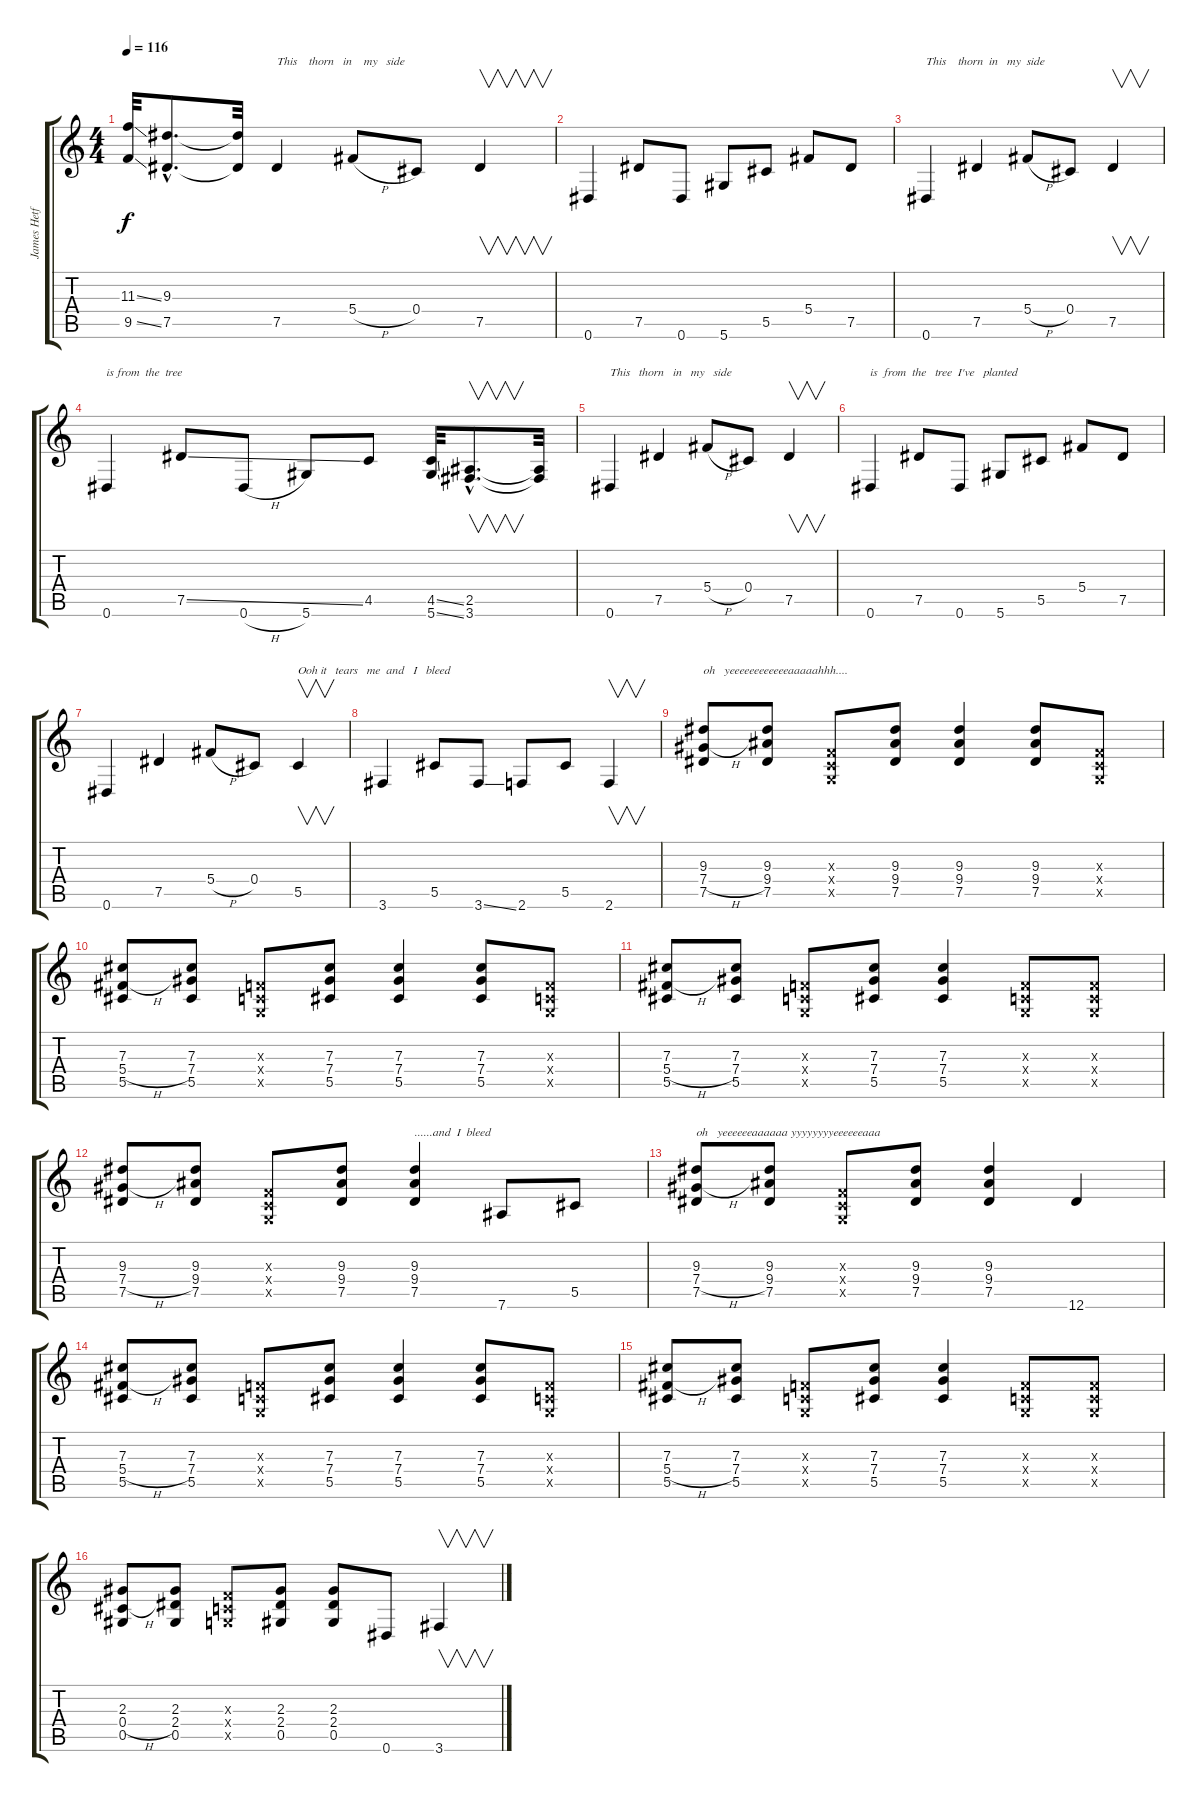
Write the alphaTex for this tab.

\track ("James Hetfield" "James Hetf") {instrument electricguitarclean}
\staff {score tabs}
\tuning (Eb4 Bb3 Gb3 Db3 Ab2 Eb2) {hide}
\ts (4 4)
\tempo 116
\clef g2
\ks c
(11.3{ss} 9.5{ss}).32{dy f} (9.3{hac} 7.5{hac}).8{d} (9.3{t} 7.5{t}).32 7.5.4{txt "This    thorn   in    my   side"} 5.4{h}.8 0.4.8 7.5.4{v} |
0.6.4 7.5.8 0.6.8 5.6.8 5.5.8 5.4.8 7.5.8 |
0.6.4{txt "This    thorn  in   my  side"} 7.5.4 5.4{h}.8 0.4.8 7.5.4{v} |
0.6.4{txt "is from  the  tree"} 7.5{ss}.8 0.6{h}.8 5.6.8 4.5.8 (4.5{ss} 5.6{ss}).32 (2.5{hac} 3.6{hac}).8{v d} (2.5{t} 3.6{t}).32 |
0.6.4{txt "This   thorn   in   my   side"} 7.5.4 5.4{h}.8 0.4.8 7.5.4{v} |
0.6.4{txt "is  from  the   tree  I've   planted"} 7.5.8 0.6.8 5.6.8 5.5.8 5.4.8 7.5.8 |
0.6.4 7.5.4 5.4{h}.8 0.4.8 5.5.4{v txt "Ooh it   tears   me  and   I   bleed  "} |
3.6.4 5.5.8 3.6{ss}.8 2.6.8 5.5.8 2.6.4{v} |
(9.3 7.4{h} 7.5).8{txt "oh   yeeeeeeeeeeeeaaaaahhh...." instrument distortionguitar} (9.3 9.4 7.5).8 (-1.3{x} -1.4{x} -1.5{x}).8 (9.3 9.4 7.5).8 (9.3 9.4 7.5).4 (9.3 9.4 7.5).8 (-1.3{x} -1.4{x} -1.5{x}).8 |
(7.3 5.4{h} 5.5).8 (7.3 7.4 5.5).8 (-1.3{x} -1.4{x} -1.5{x}).8 (7.3 7.4 5.5).8 (7.3 7.4 5.5).4 (7.3 7.4 5.5).8 (-1.3{x} -1.4{x} -1.5{x}).8 |
(7.3 5.4{h} 5.5).8 (7.3 7.4 5.5).8 (-1.3{x} -1.4{x} -1.5{x}).8 (7.3 7.4 5.5).8 (7.3 7.4 5.5).4 (-1.3{x} -1.4{x} -1.5{x}).8 (-1.3{x} -1.4{x} -1.5{x}).8 |
(9.3 7.4{h} 7.5).8 (9.3 9.4 7.5).8 (-1.3{x} -1.4{x} -1.5{x}).8 (9.3 9.4 7.5).8 (9.3 9.4 7.5).4{txt "......and  I  bleed"} 7.6.8 5.5.8 |
(9.3 7.4{h} 7.5).8{txt "oh   yeeeeeeaaaaaa yyyyyyyyeeeeeeaaa"} (9.3 9.4 7.5).8 (-1.3{x} -1.4{x} -1.5{x}).8 (9.3 9.4 7.5).8 (9.3 9.4 7.5).4 12.6.4 |
(7.3 5.4{h} 5.5).8 (7.3 7.4 5.5).8 (-1.3{x} -1.4{x} -1.5{x}).8 (7.3 7.4 5.5).8 (7.3 7.4 5.5).4 (7.3 7.4 5.5).8 (-1.3{x} -1.4{x} -1.5{x}).8 |
(7.3 5.4{h} 5.5).8 (7.3 7.4 5.5).8 (-1.3{x} -1.4{x} -1.5{x}).8 (7.3 7.4 5.5).8 (7.3 7.4 5.5).4 (-1.3{x} -1.4{x} -1.5{x}).8 (-1.3{x} -1.4{x} -1.5{x}).8 |
(2.3 0.4{h} 0.5).8 (2.3 2.4 0.5).8 (-1.3{x} -1.4{x} -1.5{x}).8 (2.3 2.4 0.5).8 (2.3 2.4 0.5).8 0.6.8 3.6.4{v}
